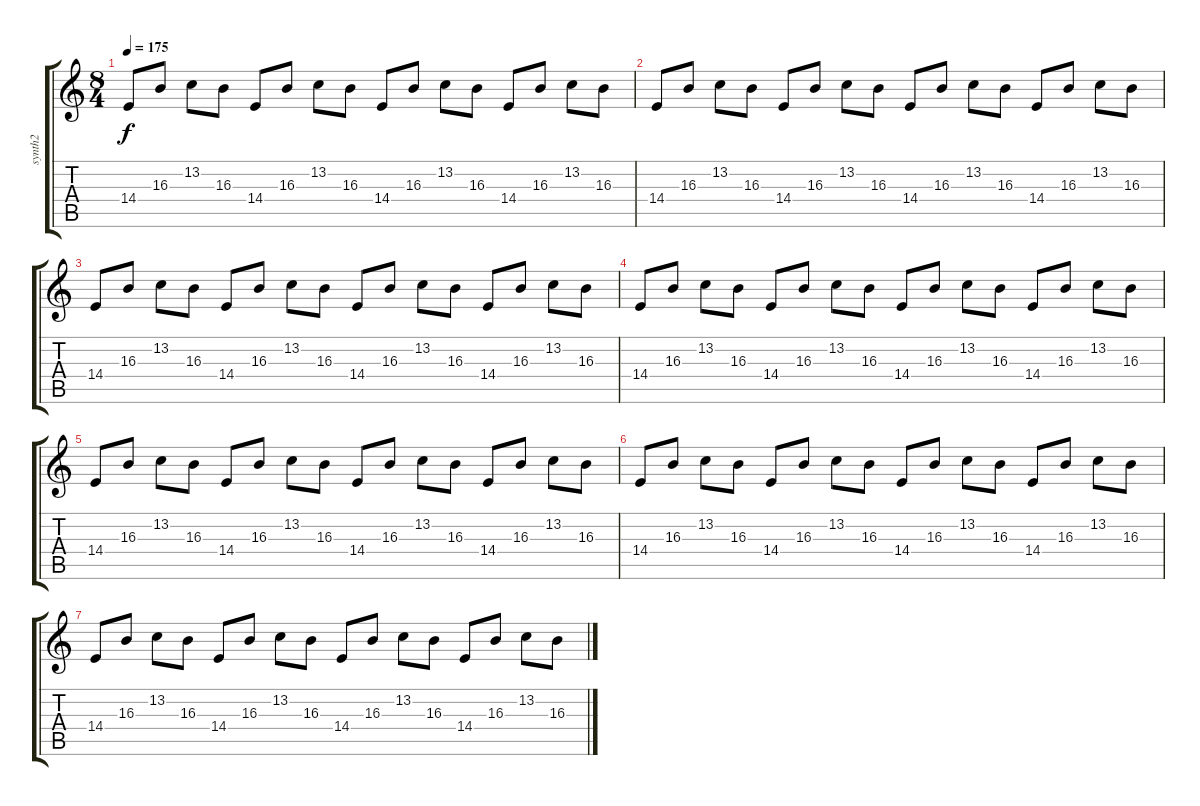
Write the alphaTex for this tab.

\track ("synth2" "synth2") {instrument lead1square}
\staff {score tabs}
\tuning (E4 B3 G3 D3 A2 E2) {hide}
\ts (8 4)
\tempo 175
\clef g2
\ks c
14.4.8{dy f} 16.3.8 13.2.8 16.3.8 14.4.8 16.3.8 13.2.8 16.3.8 14.4.8 16.3.8 13.2.8 16.3.8 14.4.8 16.3.8 13.2.8 16.3.8 |
14.4.8 16.3.8 13.2.8 16.3.8 14.4.8 16.3.8 13.2.8 16.3.8 14.4.8 16.3.8 13.2.8 16.3.8 14.4.8 16.3.8 13.2.8 16.3.8 |
14.4.8 16.3.8 13.2.8 16.3.8 14.4.8 16.3.8 13.2.8 16.3.8 14.4.8 16.3.8 13.2.8 16.3.8 14.4.8 16.3.8 13.2.8 16.3.8 |
14.4.8 16.3.8 13.2.8 16.3.8 14.4.8 16.3.8 13.2.8 16.3.8 14.4.8 16.3.8 13.2.8 16.3.8 14.4.8 16.3.8 13.2.8 16.3.8 |
14.4.8 16.3.8 13.2.8 16.3.8 14.4.8 16.3.8 13.2.8 16.3.8 14.4.8 16.3.8 13.2.8 16.3.8 14.4.8 16.3.8 13.2.8 16.3.8 |
14.4.8 16.3.8 13.2.8 16.3.8 14.4.8 16.3.8 13.2.8 16.3.8 14.4.8 16.3.8 13.2.8 16.3.8 14.4.8 16.3.8 13.2.8 16.3.8 |
14.4.8 16.3.8 13.2.8 16.3.8 14.4.8 16.3.8 13.2.8 16.3.8 14.4.8 16.3.8 13.2.8 16.3.8 14.4.8 16.3.8 13.2.8 16.3.8
